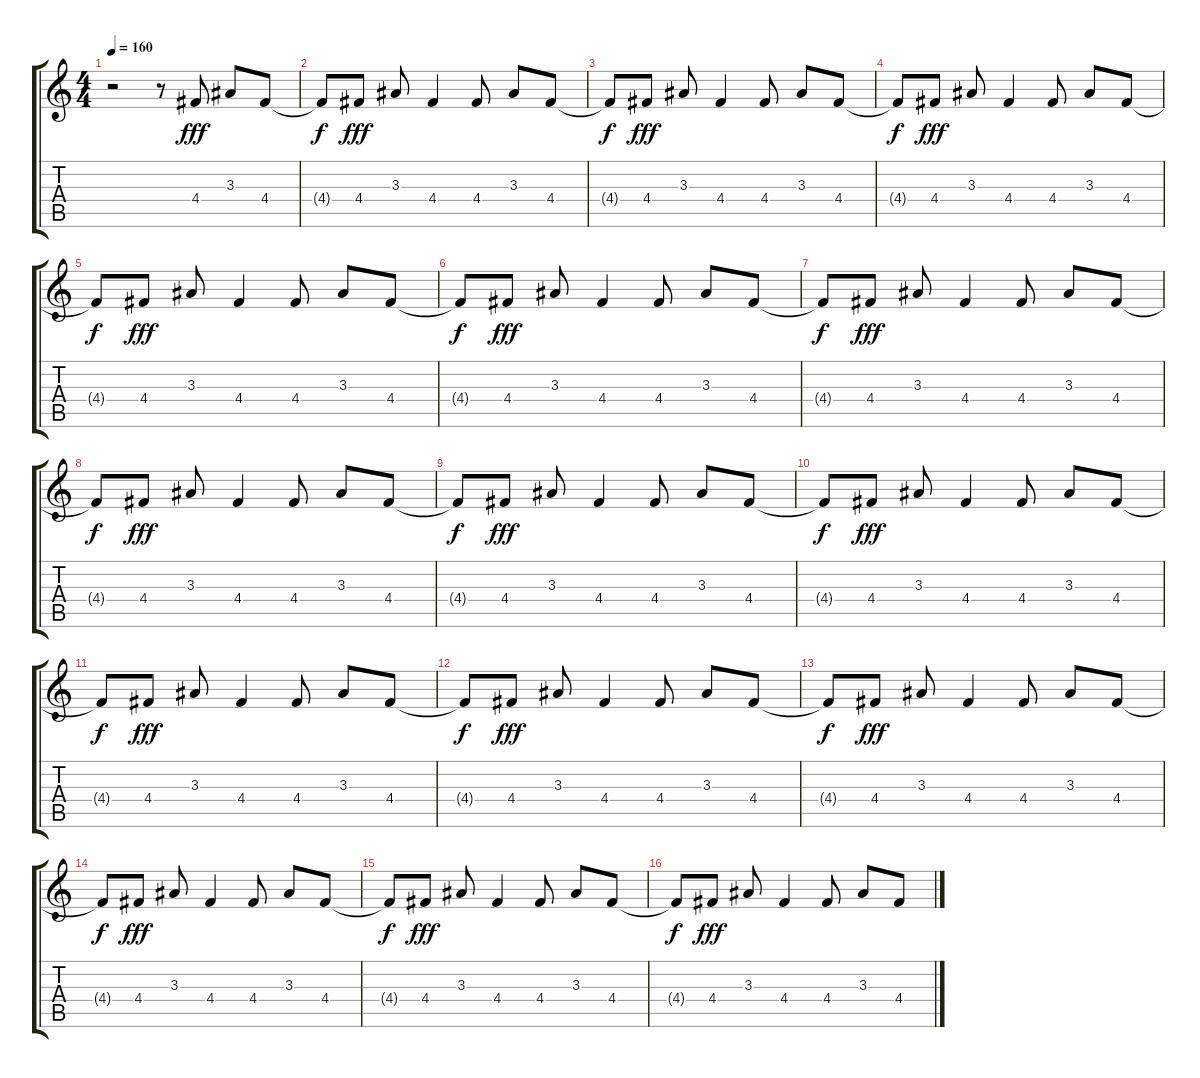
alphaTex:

\track "" {instrument electricguitarclean}
\staff {score tabs}
\tuning (E4 B3 G3 D3 A2 E2) {hide}
\ts (4 4)
\tempo 160
\clef g2
\ks c
r.2{dy fff instrument electricguitarclean} r.8 4.4.8 3.3.8 4.4.8 |
4.4{t}.8{dy f} 4.4.8{dy fff} 3.3.8 4.4.4 4.4.8 3.3.8 4.4.8 |
4.4{t}.8{dy f} 4.4.8{dy fff} 3.3.8 4.4.4 4.4.8 3.3.8 4.4.8 |
4.4{t}.8{dy f} 4.4.8{dy fff} 3.3.8 4.4.4 4.4.8 3.3.8 4.4.8 |
4.4{t}.8{dy f} 4.4.8{dy fff} 3.3.8 4.4.4 4.4.8 3.3.8 4.4.8 |
4.4{t}.8{dy f} 4.4.8{dy fff} 3.3.8 4.4.4 4.4.8 3.3.8 4.4.8 |
4.4{t}.8{dy f} 4.4.8{dy fff} 3.3.8 4.4.4 4.4.8 3.3.8 4.4.8 |
4.4{t}.8{dy f} 4.4.8{dy fff} 3.3.8 4.4.4 4.4.8 3.3.8 4.4.8 |
4.4{t}.8{dy f} 4.4.8{dy fff} 3.3.8 4.4.4 4.4.8 3.3.8 4.4.8 |
4.4{t}.8{dy f} 4.4.8{dy fff} 3.3.8 4.4.4 4.4.8 3.3.8 4.4.8 |
4.4{t}.8{dy f} 4.4.8{dy fff} 3.3.8 4.4.4 4.4.8 3.3.8 4.4.8 |
4.4{t}.8{dy f} 4.4.8{dy fff} 3.3.8 4.4.4 4.4.8 3.3.8 4.4.8 |
4.4{t}.8{dy f} 4.4.8{dy fff} 3.3.8 4.4.4 4.4.8 3.3.8 4.4.8 |
4.4{t}.8{dy f} 4.4.8{dy fff} 3.3.8 4.4.4 4.4.8 3.3.8 4.4.8 |
4.4{t}.8{dy f} 4.4.8{dy fff} 3.3.8 4.4.4 4.4.8 3.3.8 4.4.8 |
4.4{t}.8{dy f} 4.4.8{dy fff} 3.3.8 4.4.4 4.4.8 3.3.8 4.4.8
